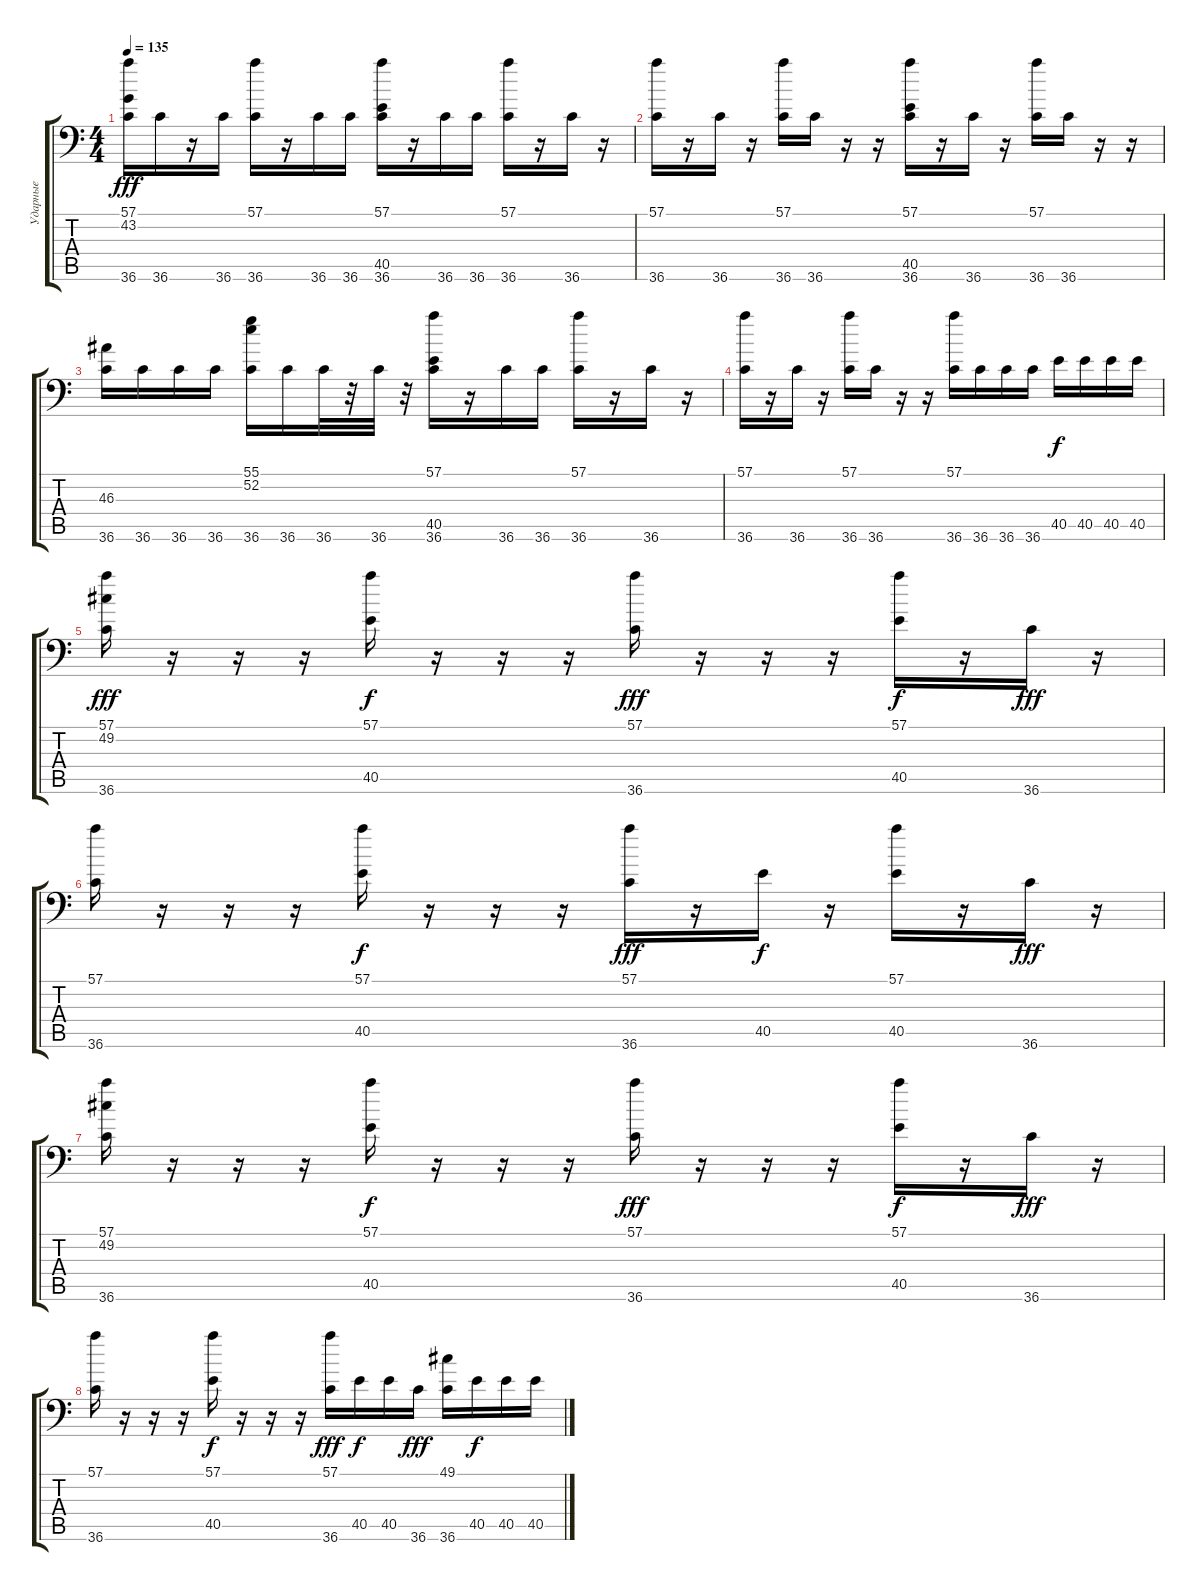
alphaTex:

\track ("Ударные" "Ударные") {instrument acousticgrandpiano}
\staff {score tabs}
\tuning (C-1 C-1 C-1 C-1 C-1 C-1) {hide}
\ts (4 4)
\tempo 135
\clef f4
\ks c
(57.1 43.2 36.6).16{dy fff} 36.6.16 r.16 36.6.16 (57.1 36.6).16 r.16 36.6.16 36.6.16 (57.1 40.5 36.6).16 r.16 36.6.16 36.6.16 (57.1 36.6).16 r.16 36.6.16 r.16 |
(57.1 36.6).16 r.16 36.6.16 r.16 (57.1 36.6).16 36.6.16 r.16 r.16 (57.1 40.5 36.6).16 r.16 36.6.16 r.16 (57.1 36.6).16 36.6.16 r.16 r.16 |
(46.3 36.6).16 36.6.16 36.6.16 36.6.16 (55.1 52.2 36.6).16 36.6.16 36.6.32 r.32 36.6.32 r.32 (57.1 40.5 36.6).16 r.16 36.6.16 36.6.16 (57.1 36.6).16 r.16 36.6.16 r.16 |
(57.1 36.6).16 r.16 36.6.16 r.16 (57.1 36.6).16 36.6.16 r.16 r.16 (57.1 36.6).16 36.6.16 36.6.16 36.6.16 40.5.16{dy f} 40.5.16 40.5.16 40.5.16 |
(57.1 49.2 36.6).16{dy fff} r.16 r.16 r.16 (57.1 40.5).16{dy f} r.16 r.16 r.16 (57.1 36.6).16{dy fff} r.16 r.16 r.16 (57.1 40.5).16{dy f} r.16 36.6.16{dy fff} r.16 |
(57.1 36.6).16 r.16 r.16 r.16 (57.1 40.5).16{dy f} r.16 r.16 r.16 (57.1 36.6).16{dy fff} r.16 40.5.16{dy f} r.16 (57.1 40.5).16 r.16 36.6.16{dy fff} r.16 |
(57.1 49.2 36.6).16 r.16 r.16 r.16 (57.1 40.5).16{dy f} r.16 r.16 r.16 (57.1 36.6).16{dy fff} r.16 r.16 r.16 (57.1 40.5).16{dy f} r.16 36.6.16{dy fff} r.16 |
(57.1 36.6).16 r.16 r.16 r.16 (57.1 40.5).16{dy f} r.16 r.16 r.16 (57.1 36.6).16{dy fff} 40.5.16{dy f} 40.5.16 36.6.16{dy fff} (49.1 36.6).16 40.5.16{dy f} 40.5.16 40.5.16
